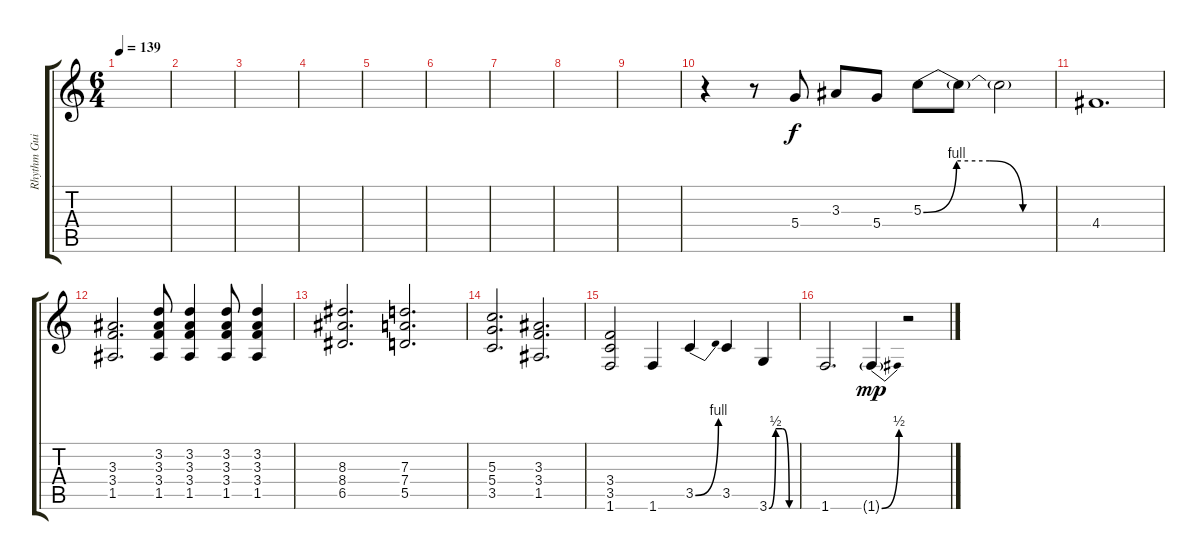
\track ("Rhythm Guitar I (David Gilmour)" "Rhythm Gui") {instrument electricguitarclean}
\staff {score tabs}
\tuning (E4 B3 G3 D3 A2 E2) {hide}
\ts (6 4)
\tempo 139
\clef g2
\ks c
|
|
|
|
|
|
|
|
|
r.4 r.8 5.4.8 3.3.8 5.4.8 5.3{be (custom 0 0 15 4 30 4 45 0 60 0)}.8 5.3{t}.8 5.3{t}.2 |
4.4.1{d} |
(3.3 3.4 1.5).2{d} (3.2 3.3 3.4 1.5).8 (3.2 3.3 3.4 1.5).4 (3.2 3.3 3.4 1.5).8 (3.2 3.3 3.4 1.5).4 |
(8.3 8.4 6.5).2{d} (7.3 7.4 5.5).2{d} |
(5.3 5.4 3.5).2{d} (3.3 3.4 1.5).2{d} |
(3.4 3.5 1.6).2 1.6.4 3.5{be (bend 0 0 60 4)}.4 3.5.4 3.6{be (custom 0 0 15 2 30 2 45 0 60 0)}.4 |
1.6.2{d} 1.6{be (bend 0 0 60 2) g}.4{dy mp} r.2
